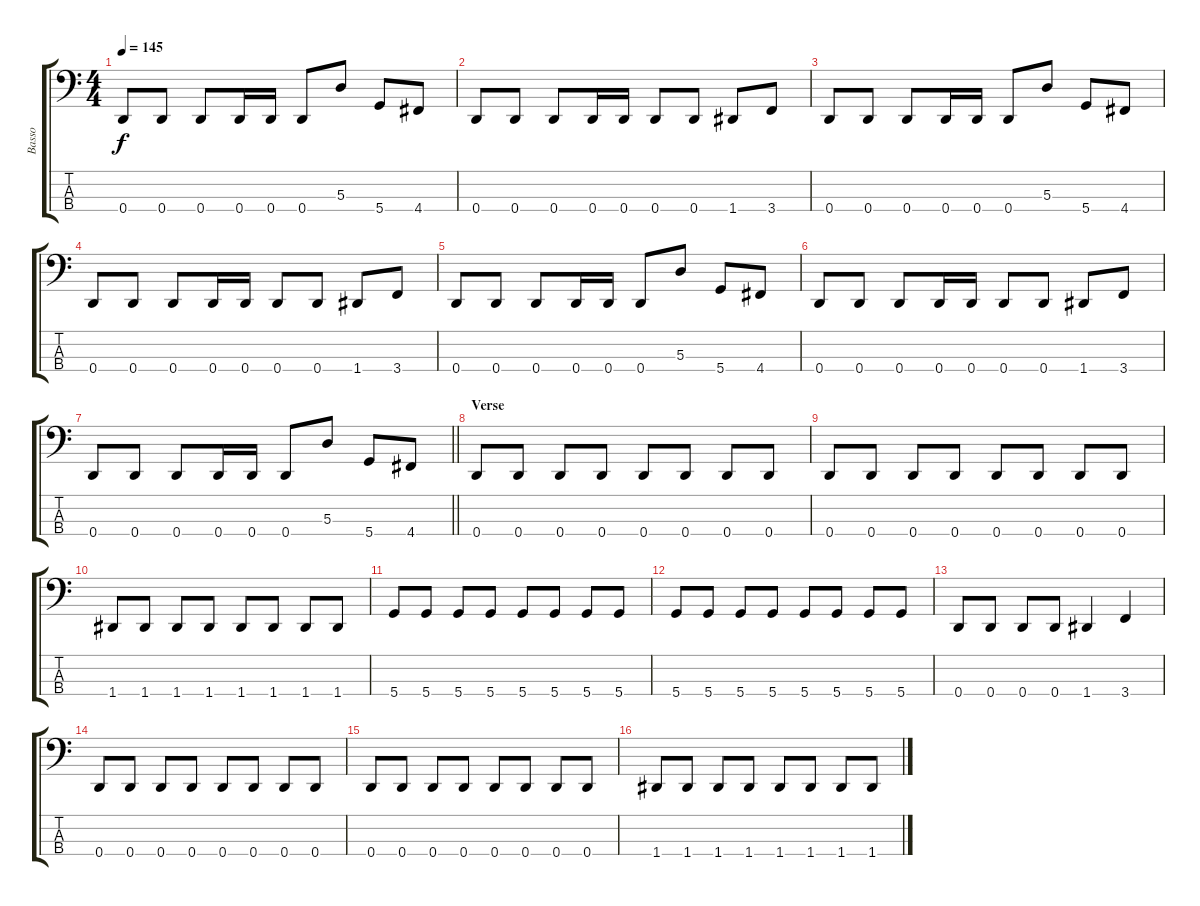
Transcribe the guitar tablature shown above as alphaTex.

\track ("Basso" "Basso") {instrument electricbassfinger}
\staff {score tabs}
\tuning (G2 D2 A1 D1) {hide}
\ts (4 4)
\tempo 145
\clef f4
\ks c
0.4.8{dy f} 0.4.8 0.4.8 0.4.16 0.4.16 0.4.8 5.3.8 5.4.8 4.4.8 |
0.4.8 0.4.8 0.4.8 0.4.16 0.4.16 0.4.8 0.4.8 1.4.8 3.4.8 |
0.4.8 0.4.8 0.4.8 0.4.16 0.4.16 0.4.8 5.3.8 5.4.8 4.4.8 |
0.4.8 0.4.8 0.4.8 0.4.16 0.4.16 0.4.8 0.4.8 1.4.8 3.4.8 |
0.4.8 0.4.8 0.4.8 0.4.16 0.4.16 0.4.8 5.3.8 5.4.8 4.4.8 |
0.4.8 0.4.8 0.4.8 0.4.16 0.4.16 0.4.8 0.4.8 1.4.8 3.4.8 |
\barLineRight lightlight
0.4.8 0.4.8 0.4.8 0.4.16 0.4.16 0.4.8 5.3.8 5.4.8 4.4.8 |
\section ("" "Verse")
0.4.8 0.4.8 0.4.8 0.4.8 0.4.8 0.4.8 0.4.8 0.4.8 |
0.4.8 0.4.8 0.4.8 0.4.8 0.4.8 0.4.8 0.4.8 0.4.8 |
1.4.8 1.4.8 1.4.8 1.4.8 1.4.8 1.4.8 1.4.8 1.4.8 |
5.4.8 5.4.8 5.4.8 5.4.8 5.4.8 5.4.8 5.4.8 5.4.8 |
5.4.8 5.4.8 5.4.8 5.4.8 5.4.8 5.4.8 5.4.8 5.4.8 |
0.4.8 0.4.8 0.4.8 0.4.8 1.4.4 3.4.4 |
0.4.8 0.4.8 0.4.8 0.4.8 0.4.8 0.4.8 0.4.8 0.4.8 |
0.4.8 0.4.8 0.4.8 0.4.8 0.4.8 0.4.8 0.4.8 0.4.8 |
1.4.8 1.4.8 1.4.8 1.4.8 1.4.8 1.4.8 1.4.8 1.4.8
